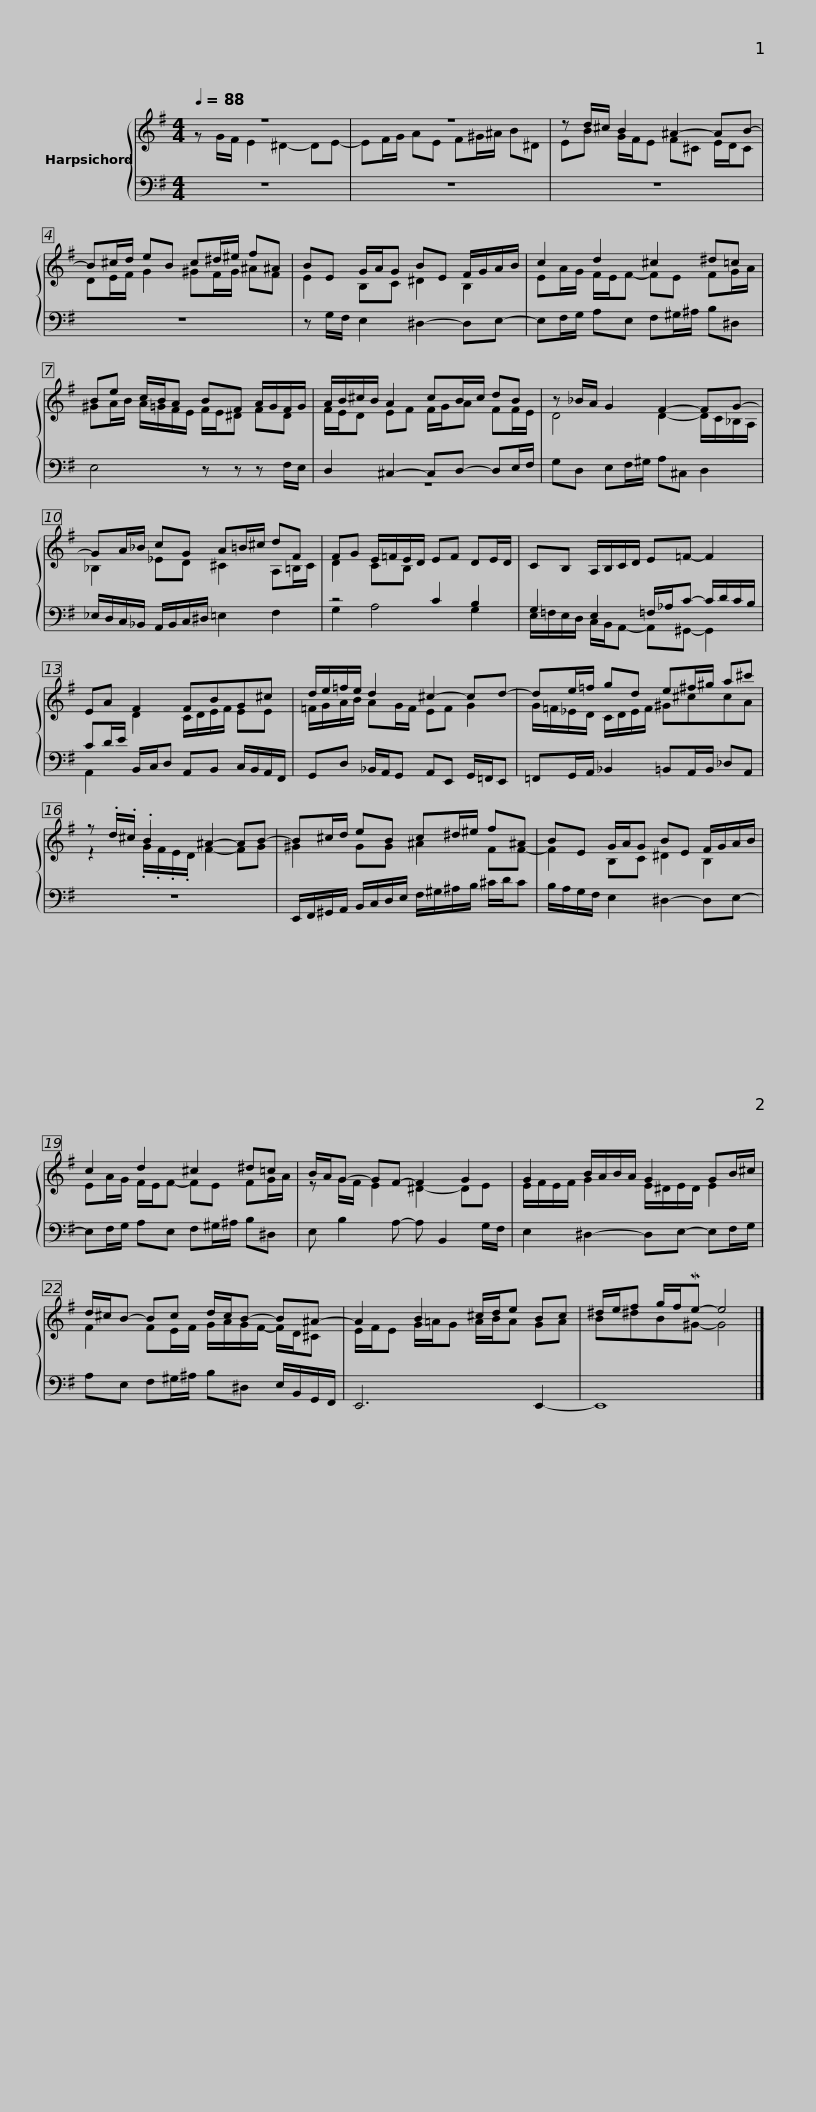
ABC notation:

X:1
%%score { ( 1 2 ) | ( 3 4 ) }
L:1/8
Q:1/4=88
M:4/4
I:linebreak $
K:G
V:1 treble
V:2 treble
V:3 bass
V:4 bass
V:1
 z8 | z8 | z d/^c/ B2 ^A2- AB- |$ B^c/d/ eB c^d/^e/ f^A | BE G/A/G BE F/G/A/B/ | %5
 c2 d2 ^c2 ^d=c |$ Be c/B/A BF A/G/F/G/ | A/B/^c/B/ A2 cB/c/ dB | z _B/A/ G2 F2- FG- |$ GA/_B/ cG A=B/^c/ dF | %10
 FG E/=F/E/D/ EF DE/D/ |$ CB, A,/B,/C/D/ E=F- F2 | EA F2 FBG^c |$ d/e/=f/e/ d2 ^c2- cd- | de/=f/ gd e^f/^g/ a^c' |$ %15
 z .d/.^c/ .B2 ^A2- AB- | B^c/d/ eB c^d/^e/ f^A | BE G/A/G BE F/G/A/B/ |$ c2 d2 ^c2 ^d=c | B/A/G- GF- F2 G2 | %20
 G2 B/A/B/A/ G2 GB/^c/ |$ d/^c/B- Bc d/c/B- B^A- | A2 B2 ^c/d/e Bc | ^d/e/f g/f/Me- e4 |] %24
V:2
 z G/F/ E2 ^D2- DE- | EF/G/ AE F^G/^A/ B^D | EB G/F/E F^C E/D/C |$ DE/F/ G2 ^GF/G/ ^AF | E2 B,C ^D2 B,2 | %5
 EA/G/ F/E/F- FE FG/A/ |$ ^GA/B/ A/=G/F/E/ F/E/^D FD | F/E/D EF F/G/A FF/E/ | D4 D2- D/C/_B,/A,/ |$ _B,2 _ED ^C2 A,=B,/C/ | %10
 D2 CB, x4 |$ x8 | x2 D2 C/D/E/F/ EE |$ =F/G/A/B/ AG/F/ EF G2 | G/=F/_E/D/ C/D/E/F/ ^G^ccA |$ %15
 z2 .G/.F/.E/.D/ F2- FG | ^G2 GG ^A2 FF- | F2 B,C ^D2 B,2 |$ EA/G/ F/E/F- FE FG/A/ | z G/F/ E2 ^D2- DE | %20
 E/F/E/F/ G2 E/^D/E/D/ E2 |$ F2 FE/F/ G/A/G/F/- F/D/^C | E/F/E G/=A/G A/B/A GA | B^dB^G- G4 |] %24
V:3
 z8 | z8 | z8 |$ z8 | z G,/F,/ E,2 ^D,2- D,E,- | %5
 E,F,/G,/ A,E, F,^G,/^A,/ B,^D, |$ E,4 z z z F,/E,/ | D,2 ^C,2- C,D,- D,E,/F,/ | G,D, E,F,/^G,/ A,^C, D,2 |$ _E,/D,/C,/_B,,/ A,,/B,,/C,/^D,/ =E,2 F,2 | %10
 z4 C2 B,2 |$ G,2 E,2 =F,/_A,/C- C/D/C/B,/ | CD/E/ B,,/C,/D, A,,B,, C,/B,,/A,,/F,,/ |$ G,,D, _B,,/A,,/G,, A,,E,, G,,/=F,,/E,, | =F,,G,,/A,,/ _B,,2 =B,,A,,/B,,/ _D,A,, |$ %15
 z8 | E,,/F,,/^G,,/A,,/ B,,/C,/D,/E,/ F,/^G,/^A,/B,/ ^C/D/C | B,/A,/G,/F,/ E,2 ^D,2- D,E,- |$ E,F,/G,/ A,E, F,^G,/^A,/ B,^D, | E, B,2 A,- A, B,,2 G,/F,/ | %20
 E,2 ^D,2- D,E,- E,F,/G,/ |$ A,E, F,^G,/^A,/ B,^D, E,/B,,/G,,/F,,/ | E,,6 E,,2- | E,,8 |] %24
V:4
 x8 | x8 | x8 |$ x8 | x8 | %5
 x8 |$ x8 | z8 | x8 |$ x8 | %10
 G,2 A,4 G,2 |$ E,/=F,/E,/D,/ C,/B,,/A,,- A,,^G,,- G,,2 | A,,2 x6 |$ x8 | x8 |$ %15
 x8 | x8 | x8 |$ x8 | x8 | %20
 x8 |$ x8 | x8 | x8 |] %24
